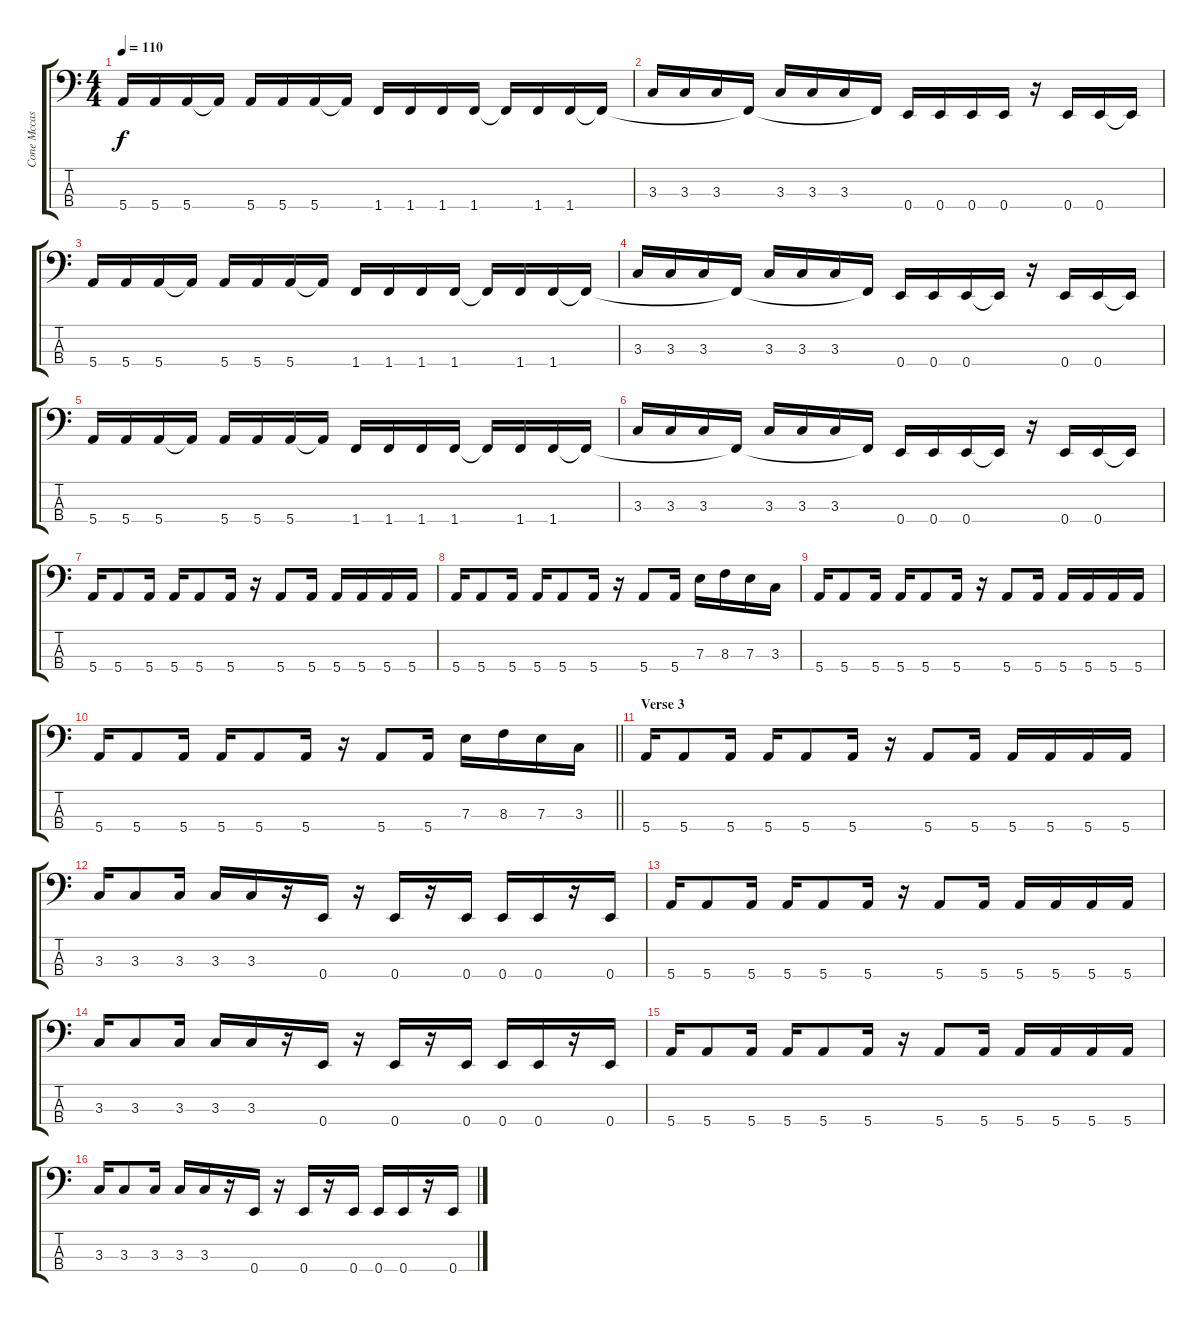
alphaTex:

\track ("Cone Mccaslin" "Cone Mccas") {instrument electricbasspick}
\staff {score tabs}
\tuning (G2 D2 A1 E1) {hide}
\ts (4 4)
\tempo 110
\clef f4
\ks c
5.4.16{dy f} 5.4.16 5.4.16 5.4{t}.16 5.4.16 5.4.16 5.4.16 5.4{t}.16 1.4.16 1.4.16 1.4.16 1.4.16 1.4{t}.16 1.4.16 1.4.16 1.4{t}.16 |
3.3.16 3.3.16 3.3.16 1.4{t}.16 3.3.16 3.3.16 3.3.16 1.4{t}.16 0.4.16 0.4.16 0.4.16 0.4.16 r.16 0.4.16 0.4.16 0.4{t}.16 |
5.4.16 5.4.16 5.4.16 5.4{t}.16 5.4.16 5.4.16 5.4.16 5.4{t}.16 1.4.16 1.4.16 1.4.16 1.4.16 1.4{t}.16 1.4.16 1.4.16 1.4{t}.16 |
3.3.16 3.3.16 3.3.16 1.4{t}.16 3.3.16 3.3.16 3.3.16 1.4{t}.16 0.4.16 0.4.16 0.4.16 0.4{t}.16 r.16 0.4.16 0.4.16 0.4{t}.16 |
5.4.16 5.4.16 5.4.16 5.4{t}.16 5.4.16 5.4.16 5.4.16 5.4{t}.16 1.4.16 1.4.16 1.4.16 1.4.16 1.4{t}.16 1.4.16 1.4.16 1.4{t}.16 |
3.3.16 3.3.16 3.3.16 1.4{t}.16 3.3.16 3.3.16 3.3.16 1.4{t}.16 0.4.16 0.4.16 0.4.16 0.4{t}.16 r.16 0.4.16 0.4.16 0.4{t}.16 |
5.4.16 5.4.8 5.4.16 5.4.16 5.4.8 5.4.16 r.16 5.4.8 5.4.16 5.4.16 5.4.16 5.4.16 5.4.16 |
5.4.16 5.4.8 5.4.16 5.4.16 5.4.8 5.4.16 r.16 5.4.8 5.4.16 7.3.16 8.3.16 7.3.16 3.3.16 |
5.4.16 5.4.8 5.4.16 5.4.16 5.4.8 5.4.16 r.16 5.4.8 5.4.16 5.4.16 5.4.16 5.4.16 5.4.16 |
\barLineRight lightlight
5.4.16 5.4.8 5.4.16 5.4.16 5.4.8 5.4.16 r.16 5.4.8 5.4.16 7.3.16 8.3.16 7.3.16 3.3.16 |
\section ("" "Verse 3")
5.4.16 5.4.8 5.4.16 5.4.16 5.4.8 5.4.16 r.16 5.4.8 5.4.16 5.4.16 5.4.16 5.4.16 5.4.16 |
3.3.16 3.3.8 3.3.16 3.3.16 3.3.16 r.16 0.4.16 r.16 0.4.16 r.16 0.4.16 0.4.16 0.4.16 r.16 0.4.16 |
5.4.16 5.4.8 5.4.16 5.4.16 5.4.8 5.4.16 r.16 5.4.8 5.4.16 5.4.16 5.4.16 5.4.16 5.4.16 |
3.3.16 3.3.8 3.3.16 3.3.16 3.3.16 r.16 0.4.16 r.16 0.4.16 r.16 0.4.16 0.4.16 0.4.16 r.16 0.4.16 |
5.4.16 5.4.8 5.4.16 5.4.16 5.4.8 5.4.16 r.16 5.4.8 5.4.16 5.4.16 5.4.16 5.4.16 5.4.16 |
3.3.16 3.3.8 3.3.16 3.3.16 3.3.16 r.16 0.4.16 r.16 0.4.16 r.16 0.4.16 0.4.16 0.4.16 r.16 0.4.16
